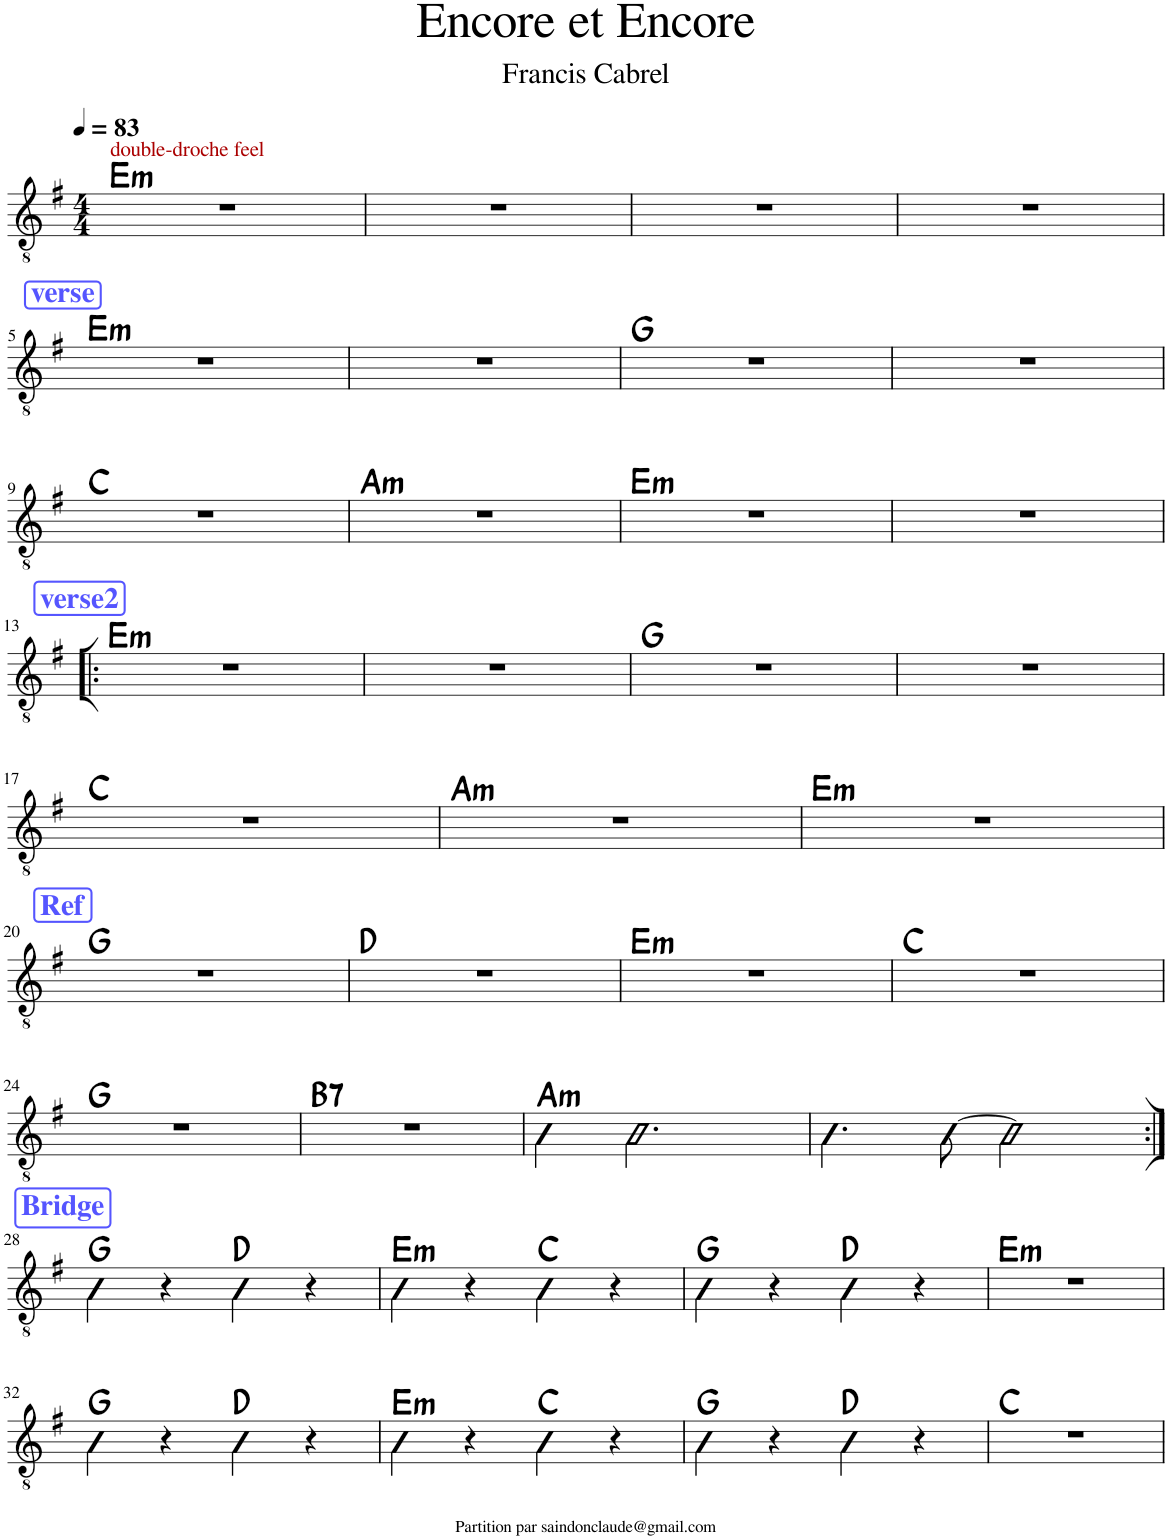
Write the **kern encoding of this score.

**kern	**harte
*part1	*part1
*staff1	*
*I"Classical Guitar	*
*I'Guit.	*
*clefGv2	*
*k[f#]	*
*M4/4	*
*MM83	*
=1	=1
!LO:TX:a:color=#AA0000:t=double-droche feel	!LO:H:kt=m
1r	E:min
=2	=2
1r	.
=3	=3
1r	.
=4	=4
1r	.
!!LO:LB:g=z
!!LO:REH:place=s1:a:B:cj:color=#5555FF:fs=14:t=verse
=5	=5
!	!LO:H:kt=m
1r	E:min
=6	=6
1r	.
=7	=7
1r	G:maj
=8	=8
1r	.
!!LO:LB:g=z
=9	=9
1r	C:maj
=10	=10
!	!LO:H:kt=m
1r	A:min
=11	=11
!	!LO:H:kt=m
1r	E:min
=12	=12
1r	.
!!LO:LB:g=z
!!LO:REH:place=s1:a:B:cj:color=#5555FF:fs=14:t=verse2
=13!|:	=13!|:
!	!LO:H:kt=m
1r	E:min
=14	=14
1r	.
=15	=15
1r	G:maj
=16	=16
1r	.
!!LO:LB:g=z
=17	=17
1r	C:maj
=18	=18
!	!LO:H:kt=m
1r	A:min
=19	=19
!	!LO:H:kt=m
1r	E:min
!!LO:LB:g=z
!!LO:REH:place=s1:a:B:cj:color=#5555FF:fs=14:t=Ref
=20	=20
1r	G:maj
=21	=21
1r	D:maj
=22	=22
!	!LO:H:kt=m
1r	E:min
=23	=23
1r	C:maj
!!LO:LB:g=z
=24	=24
1r	G:maj
=25	=25
!	!LO:H:kt=7
1r	B:7
=26	=26
!	!LO:H:kt=m
4A\	A:min
2.A\	.
=27	=27
4.A\	.
[8A\	.
2A\]	.
!!LO:LB:g=z
!!LO:REH:place=s1:a:B:cj:color=#5555FF:fs=14:t=Bridge
=28:|!	=28:|!
4G\	G:maj
4r	.
4G\	D:maj
4r	.
=29	=29
!	!LO:H:kt=m
4G\	E:min
4r	.
4G\	C:maj
4r	.
=30	=30
4G\	G:maj
4r	.
4G\	D:maj
4r	.
=31	=31
!	!LO:H:kt=m
1r	E:min
!!LO:LB:g=z
=32	=32
4G\	G:maj
4r	.
4G\	D:maj
4r	.
=33	=33
!	!LO:H:kt=m
4G\	E:min
4r	.
4G\	C:maj
4r	.
=34	=34
4G\	G:maj
4r	.
4G\	D:maj
4r	.
=35	=35
1r	C:maj
=	=
*-	*-
